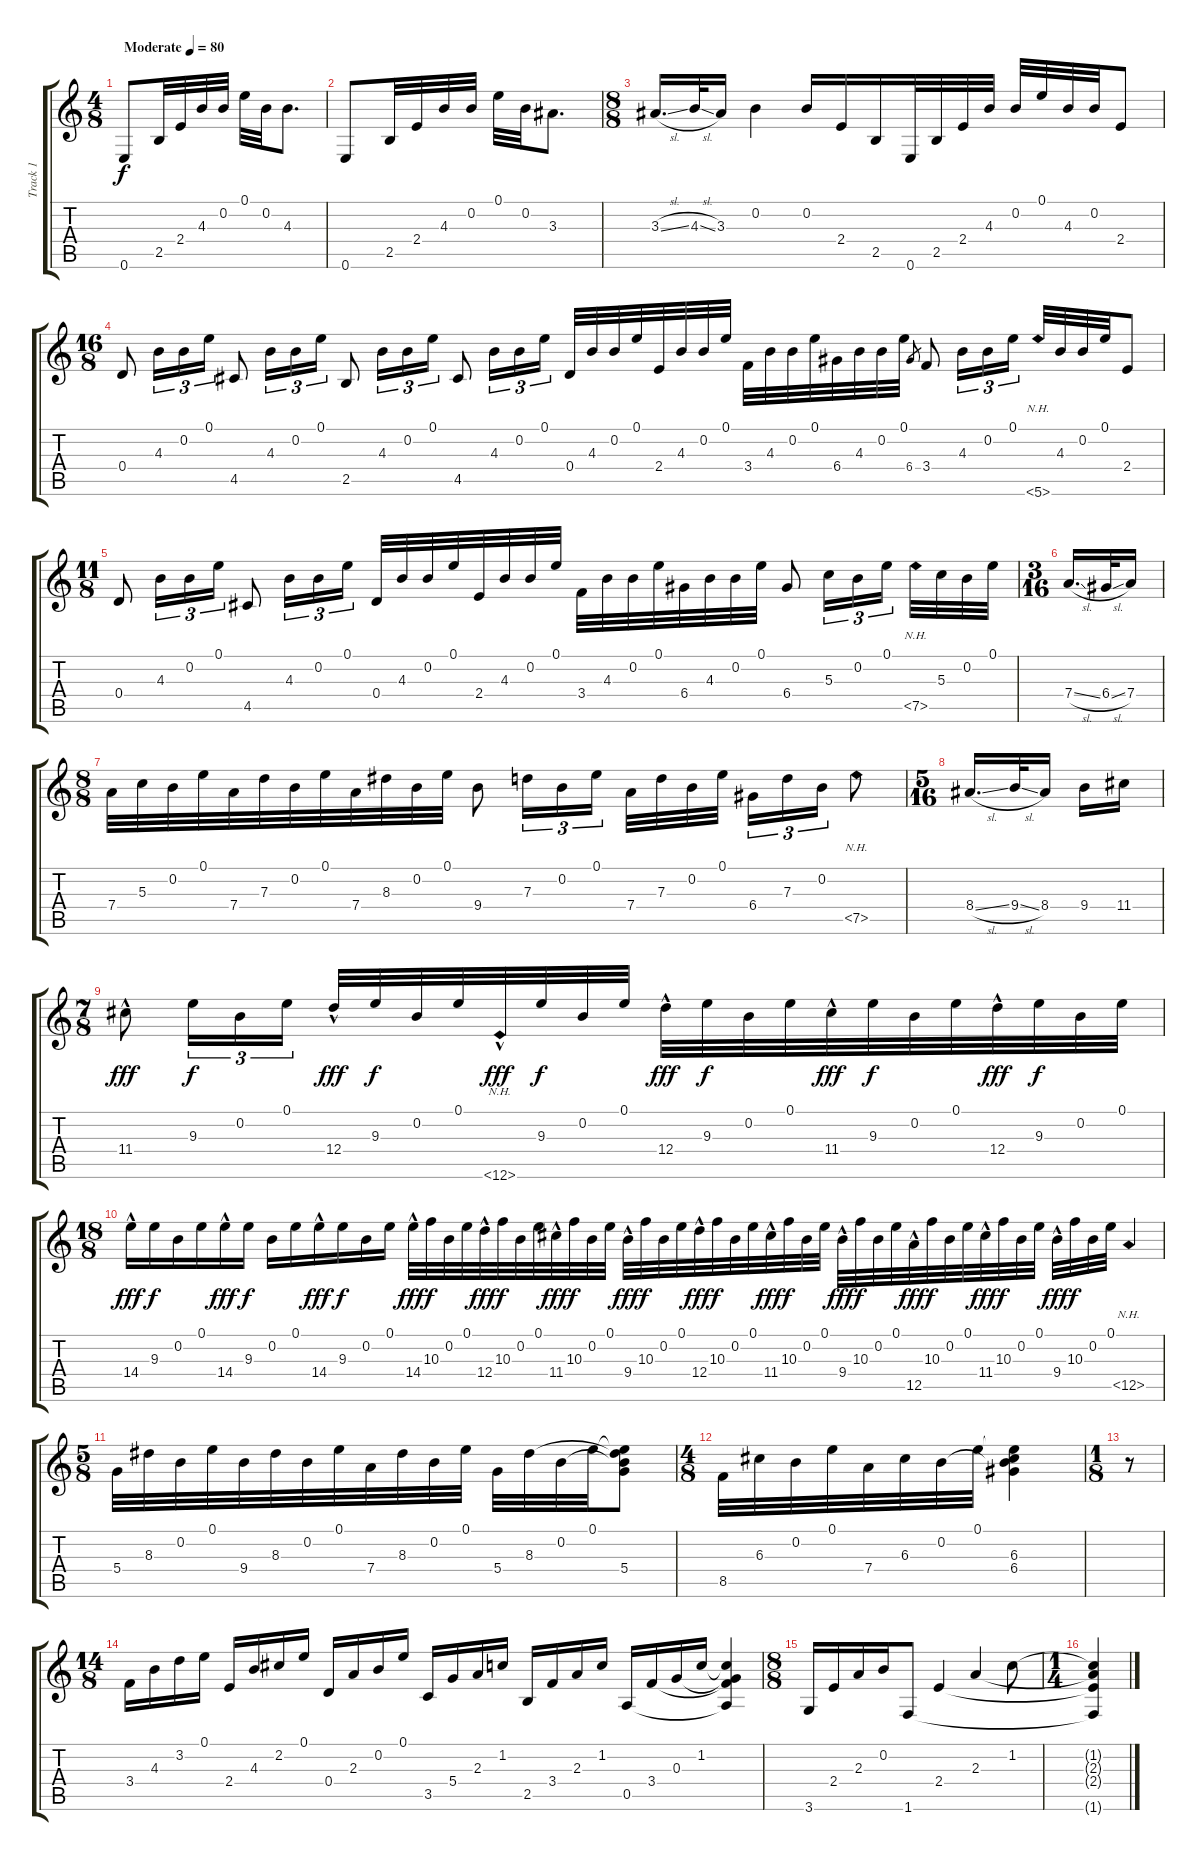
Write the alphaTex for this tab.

\track ("Track 1" "Track 1") {instrument acousticguitarnylon}
\staff {score tabs}
\tuning (E4 B3 G3 D3 A2 E2) {hide}
\ts (4 8)
\tempo (80 "Moderate")
\clef g2
\ks c
0.6.8{dy f instrument acousticguitarnylon} 2.5.32 2.4.32 4.3.32 0.2.32 0.1.32 0.2.32 4.3.8{d} |
0.6.8 2.5.32 2.4.32 4.3.32 0.2.32 0.1.32 0.2.32 3.3.8{d} |
\ts (8 8)
3.3{sl}.16{d} 4.3{sl}.32 3.3.16 0.2.4 0.2.16 2.4.16 2.5.16 0.6.32 2.5.32 2.4.32 4.3.32 0.2.32 0.1.32 4.3.32 0.2.32 2.4.8 |
\ts (16 8)
0.4.8 4.3.16{tu (3 2)} 0.2.16{tu (3 2)} 0.1.16{tu (3 2)} 4.5.8 4.3.16{tu (3 2)} 0.2.16{tu (3 2)} 0.1.16{tu (3 2)} 2.5.8 4.3.16{tu (3 2)} 0.2.16{tu (3 2)} 0.1.16{tu (3 2)} 4.5.8 4.3.16{tu (3 2)} 0.2.16{tu (3 2)} 0.1.16{tu (3 2)} 0.4.32 4.3.32 0.2.32 0.1.32 2.4.32 4.3.32 0.2.32 0.1.32 3.4.32 4.3.32 0.2.32 0.1.32 6.4.32 4.3.32 0.2.32 0.1.32 6.4.8{gr} 3.4.8 4.3.16{tu (3 2)} 0.2.16{tu (3 2)} 0.1.16{tu (3 2)} 5.6{nh}.32 4.3.32 0.2.32 0.1.32 2.4.8 |
\ts (11 8)
0.4.8 4.3.16{tu (3 2)} 0.2.16{tu (3 2)} 0.1.16{tu (3 2)} 4.5.8 4.3.16{tu (3 2)} 0.2.16{tu (3 2)} 0.1.16{tu (3 2)} 0.4.32 4.3.32 0.2.32 0.1.32 2.4.32 4.3.32 0.2.32 0.1.32 3.4.32 4.3.32 0.2.32 0.1.32 6.4.32 4.3.32 0.2.32 0.1.32 6.4.8 5.3.16{tu (3 2)} 0.2.16{tu (3 2)} 0.1.16{tu (3 2)} 7.5{nh}.32 5.3.32 0.2.32 0.1.32 |
\ts (3 16)
7.4{sl}.16{d} 6.4{sl}.32 7.4.16 |
\ts (8 8)
7.4.32 5.3.32 0.2.32 0.1.32 7.4.32 7.3.32 0.2.32 0.1.32 7.4.32 8.3.32 0.2.32 0.1.32 9.4.8 7.3.16{tu (3 2)} 0.2.16{tu (3 2)} 0.1.16{tu (3 2)} 7.4.32 7.3.32 0.2.32 0.1.32 6.4.16{tu (3 2)} 7.3.16{tu (3 2)} 0.2.16{tu (3 2)} 7.5{nh}.8 |
\ts (5 16)
8.4{sl}.16{d} 9.4{sl}.32 8.4.16 9.4.16 11.4.16 |
\ts (7 8)
11.4{hac}.8{dy fff} 9.3.16{tu (3 2) dy f} 0.2.16{tu (3 2)} 0.1.16{tu (3 2)} 12.4{hac}.32{dy fff} 9.3.32{dy f} 0.2.32 0.1.32 12.6{nh hac}.32{dy fff} 9.3.32{dy f} 0.2.32 0.1.32 12.4{hac}.32{dy fff} 9.3.32{dy f} 0.2.32 0.1.32 11.4{hac}.32{dy fff} 9.3.32{dy f} 0.2.32 0.1.32 12.4{hac}.32{dy fff} 9.3.32{dy f} 0.2.32 0.1.32 |
\ts (18 8)
14.4{hac}.16{dy fff} 9.3.16{dy f} 0.2.16 0.1.16 14.4{hac}.16{dy fff} 9.3.16{dy f} 0.2.16 0.1.16 14.4{hac}.16{dy fff} 9.3.16{dy f} 0.2.16 0.1.16 14.4{hac}.32{dy fff} 10.3.32{dy f} 0.2.32 0.1.32 12.4{hac}.32{dy fff} 10.3.32{dy f} 0.2.32 0.1.32 11.4{hac}.32{dy fff} 10.3.32{dy f} 0.2.32 0.1.32 9.4{hac}.32{dy fff} 10.3.32{dy f} 0.2.32 0.1.32 12.4{hac}.32{dy fff} 10.3.32{dy f} 0.2.32 0.1.32 11.4{hac}.32{dy fff} 10.3.32{dy f} 0.2.32 0.1.32 9.4{hac}.32{dy fff} 10.3.32{dy f} 0.2.32 0.1.32 12.5{hac}.32{dy fff} 10.3.32{dy f} 0.2.32 0.1.32 11.4{hac}.32{dy fff} 10.3.32{dy f} 0.2.32 0.1.32 9.4{hac}.32{dy fff} 10.3.32{dy f} 0.2.32 0.1.32 12.5{nh}.4 |
\ts (5 8)
5.4.32 8.3.32 0.2.32 0.1.32 9.4.32 8.3.32 0.2.32 0.1.32 7.4.32 8.3.32 0.2.32 0.1.32 5.4.32 8.3.32 0.2.32 0.1.32 (0.1{t} 0.2{t} 8.3{t} 5.4).8 |
\ts (4 8)
8.5.32 6.3.32 0.2.32 0.1.32 7.4.32 6.3.32 0.2.32 0.1.32 (0.1{t} 0.2{t} 6.3 6.4).4 |
\ts (1 8)
r.8 |
\ts (14 8)
3.4.16 4.3.16 3.2.16 0.1.16 2.4.16 4.3.16 2.2.16 0.1.16 0.4.16 2.3.16 0.2.16 0.1.16 3.5.16 5.4.16 2.3.16 1.2.16 2.5.16 3.4.16 2.3.16 1.2.16 0.5.16 3.4.16 0.3.16 1.2.16 (1.2{t} 0.3{t} 3.4{t} 0.5{t}).4 |
\ts (8 8)
3.6.16 2.4.16 2.3.16 0.2.16 1.6.8 2.4.4 2.3.4 1.2.8 |
\ts (1 4)
(1.2{t} 2.3{t} 2.4{t} 1.6{t}).4
